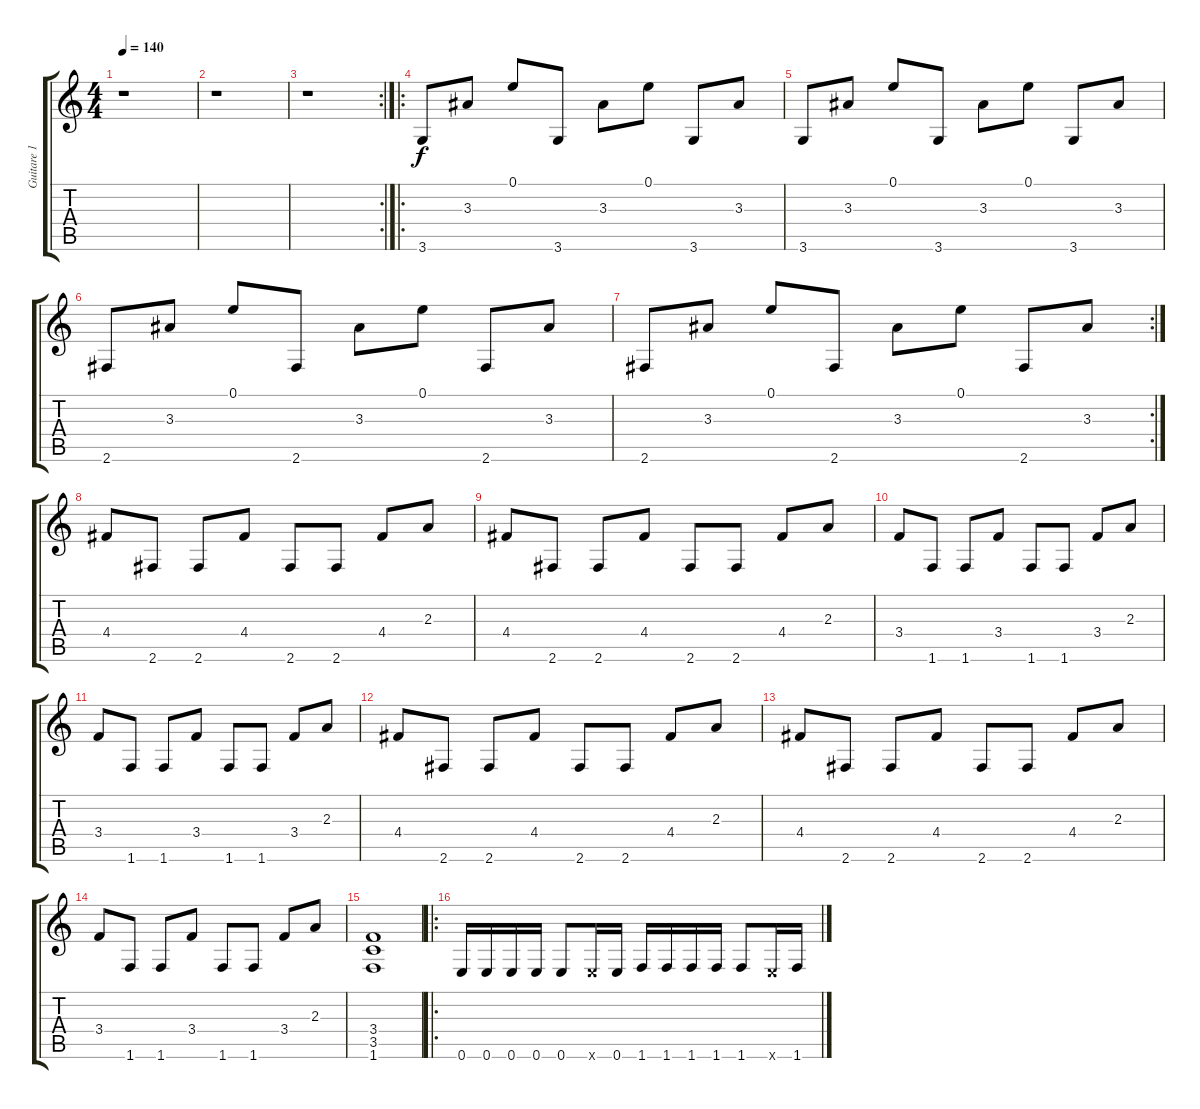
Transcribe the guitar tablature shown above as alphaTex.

\track ("Guitare 1" "Guitare 1") {instrument overdrivenguitar}
\staff {score tabs}
\tuning (E4 B3 G3 D3 A2 E2) {hide}
\ts (4 4)
\tempo 140
\clef g2
\ks c
r.1{dy f} |
r.1 |
\rc 2
r.1 |
\ro
3.6.8{instrument acousticguitarnylon} 3.3.8{instrument acousticguitarnylon} 0.1.8{instrument acousticguitarnylon} 3.6.8{instrument acousticguitarnylon} 3.3.8{instrument acousticguitarnylon} 0.1.8{instrument acousticguitarnylon} 3.6.8{instrument acousticguitarnylon} 3.3.8{instrument acousticguitarnylon} |
3.6.8{instrument acousticguitarnylon} 3.3.8{instrument acousticguitarnylon} 0.1.8{instrument acousticguitarnylon} 3.6.8{instrument acousticguitarnylon} 3.3.8{instrument acousticguitarnylon} 0.1.8{instrument acousticguitarnylon} 3.6.8{instrument acousticguitarnylon} 3.3.8{instrument acousticguitarnylon} |
2.6.8{instrument acousticguitarnylon} 3.3.8{instrument acousticguitarnylon} 0.1.8{instrument acousticguitarnylon} 2.6.8{instrument acousticguitarnylon} 3.3.8{instrument acousticguitarnylon} 0.1.8{instrument acousticguitarnylon} 2.6.8{instrument acousticguitarnylon} 3.3.8{instrument acousticguitarnylon} |
\rc 2
2.6.8{instrument acousticguitarnylon} 3.3.8{instrument acousticguitarnylon} 0.1.8{instrument acousticguitarnylon} 2.6.8{instrument acousticguitarnylon} 3.3.8{instrument acousticguitarnylon} 0.1.8{instrument acousticguitarnylon} 2.6.8{instrument acousticguitarnylon} 3.3.8{instrument acousticguitarnylon} |
4.4.8{instrument overdrivenguitar} 2.6.8 2.6.8 4.4.8 2.6.8 2.6.8 4.4.8 2.3.8 |
4.4.8 2.6.8 2.6.8 4.4.8 2.6.8 2.6.8 4.4.8 2.3.8 |
3.4.8 1.6.8 1.6.8 3.4.8 1.6.8 1.6.8 3.4.8 2.3.8 |
3.4.8 1.6.8 1.6.8 3.4.8 1.6.8 1.6.8 3.4.8 2.3.8 |
4.4.8 2.6.8 2.6.8 4.4.8 2.6.8 2.6.8 4.4.8 2.3.8 |
4.4.8 2.6.8 2.6.8 4.4.8 2.6.8 2.6.8 4.4.8 2.3.8 |
3.4.8 1.6.8 1.6.8 3.4.8 1.6.8 1.6.8 3.4.8 2.3.8 |
(3.4 3.5 1.6).1 |
\ro
0.6.16 0.6.16 0.6.16 0.6.16 0.6.8 0.6{x}.16 0.6.16 1.6.16 1.6.16 1.6.16 1.6.16 1.6.8 0.6{x}.16 1.6.16
